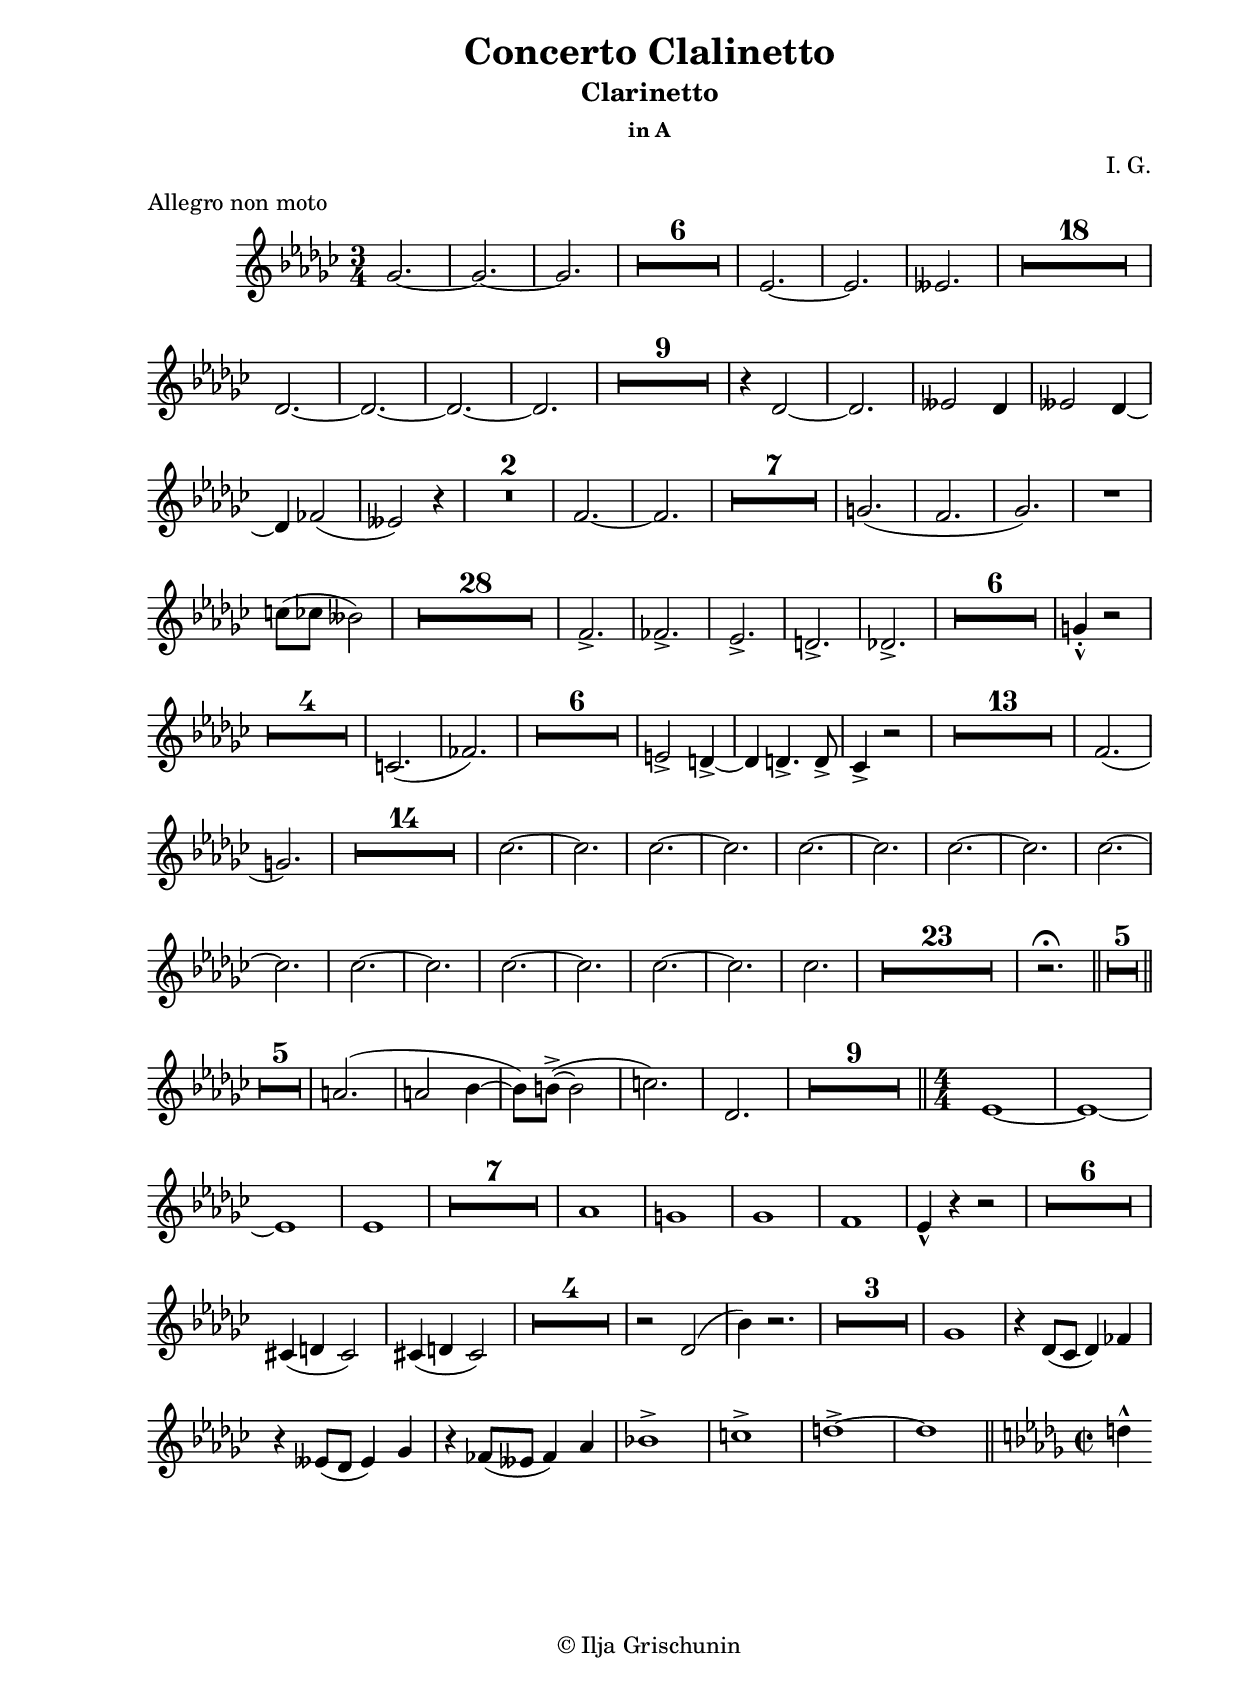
\version "2.19.15"
%\version "2.18.0"

\language "deutsch"

\header {
  title = "Concerto Clalinetto"
  subtitle = "Clarinetto"
  subsubtitle = "in A"
  meter = "Allegro non moto"
  composer = "I. G."
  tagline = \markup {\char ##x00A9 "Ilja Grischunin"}
}

#(ly:set-option 'relative-includes #t)

\paper {
  #(set-paper-size "a4")
  top-system-spacing #'basic-distance = #25
  top-markup-spacing #'basic-distance = #8
  markup-system-spacing #'basic-distance = #8
  %system-system-spacing #'basic-distance = #20
  last-bottom-spacing #'basic-distance = #25
  two-sided = ##t
  inner-margin = 25
  outer-margin = 15
}

\layout {
  \context {
    \Score
    \remove "Bar_number_engraver"
  }
}
\version "2.19.15"
%\version "2.18.0"

\language "deutsch"

clarinetInAMusic = \relative {
  \time 3/4
  \key es \major
  \override MultiMeasureRest #'expand-limit = #2
  \set Score.skipBars = ##t
  es'2.~ es~ es R2.*6 c2.~ c ces R2.*18
  b2.~ b~ b~ b R2.*9 r4 b2~ b2. ces2 b4 ces2 b4~ b des2( ces) r4
  R2.*2 d2.~ d R2.*7 e2.( d es) R a8( as ges2) R2.*28
  d2.-> des-> c-> h-> b!-> R2.*6 e4-.-^ r2 R2.*4 a,2.( des) R2.*6
  cis2-> h4->~ h h4.-> h8-> as4-> r2 R2.*13 d2.( e) R2.*14
  \repeat unfold 8 {as2.~ as} as2. R2.*23 r2.\fermata
  %%%%%%%%%%%%%%%%%%%
  \bar "||" \cadenzaOn R1*10 \cadenzaOff \bar "||"
  %%%%%%%%%%%%%%%%%%%
  R2.*5
  fis2.( fis2 g4~ g8) gis(->~ gis2 a2.) b,2. R2.*9
  \bar "||"
  \numericTimeSignature
  \time 4/4
  c1~ c~ c c R1*7 f1 e es d c4-^ r r2 R1*6
  \repeat unfold 2 {ais4( h ais2)} R1*4 r2 b( g'4) r2. R1*3 es1
  r4 b8( as b4) des r ces8( b ces4) es r des8( ces des4) f
  g!1-> a-> h->~ h
  \bar "||"
  %%%%%%%%%%%%%%%%%%%%%%%%%%%
  \key b \major
  \defaultTimeSignature
  \time 2/2
  h4-^
}

\score {
  \new Staff 
  \transpose a c'
  \clarinetInAMusic
}